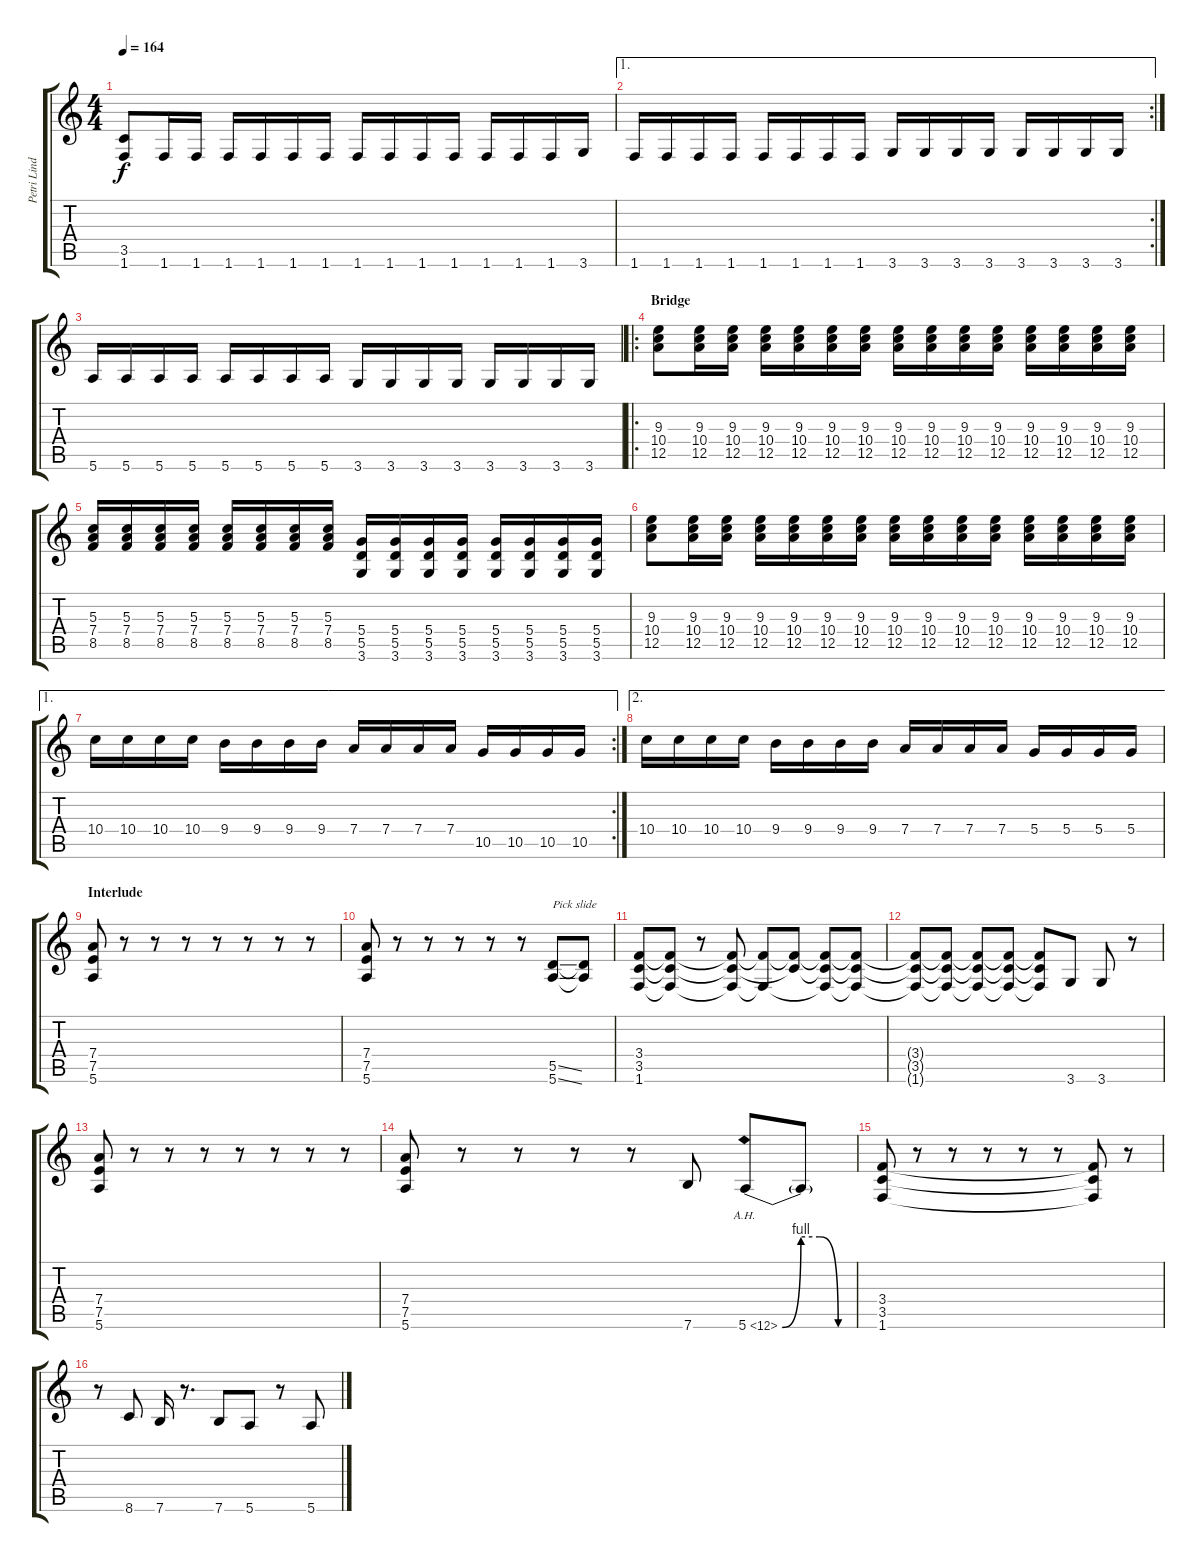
\track ("Petri Lindroos - Guitars, vocals" "Petri Lind") {instrument distortionguitar}
\staff {score tabs}
\tuning (E4 B3 G3 D3 A2 E2) {hide}
\ts (4 4)
\tempo 164
\clef g2
\ks c
(3.5 1.6).8{dy f} 1.6.16 1.6.16 1.6.16 1.6.16 1.6.16 1.6.16 1.6.16 1.6.16 1.6.16 1.6.16 1.6.16 1.6.16 1.6.16 3.6.16 |
\ae 1
\rc 2
1.6.16 1.6.16 1.6.16 1.6.16 1.6.16 1.6.16 1.6.16 1.6.16 3.6.16 3.6.16 3.6.16 3.6.16 3.6.16 3.6.16 3.6.16 3.6.16 |
5.6.16 5.6.16 5.6.16 5.6.16 5.6.16 5.6.16 5.6.16 5.6.16 3.6.16 3.6.16 3.6.16 3.6.16 3.6.16 3.6.16 3.6.16 3.6.16 |
\ro
\section ("" "Bridge")
(9.3 10.4 12.5).8 (9.3 10.4 12.5).16 (9.3 10.4 12.5).16 (9.3 10.4 12.5).16 (9.3 10.4 12.5).16 (9.3 10.4 12.5).16 (9.3 10.4 12.5).16 (9.3 10.4 12.5).16 (9.3 10.4 12.5).16 (9.3 10.4 12.5).16 (9.3 10.4 12.5).16 (9.3 10.4 12.5).16 (9.3 10.4 12.5).16 (9.3 10.4 12.5).16 (9.3 10.4 12.5).16 |
(5.3 7.4 8.5).16 (5.3 7.4 8.5).16 (5.3 7.4 8.5).16 (5.3 7.4 8.5).16 (5.3 7.4 8.5).16 (5.3 7.4 8.5).16 (5.3 7.4 8.5).16 (5.3 7.4 8.5).16 (5.4 5.5 3.6).16 (5.4 5.5 3.6).16 (5.4 5.5 3.6).16 (5.4 5.5 3.6).16 (5.4 5.5 3.6).16 (5.4 5.5 3.6).16 (5.4 5.5 3.6).16 (5.4 5.5 3.6).16 |
(9.3 10.4 12.5).8 (9.3 10.4 12.5).16 (9.3 10.4 12.5).16 (9.3 10.4 12.5).16 (9.3 10.4 12.5).16 (9.3 10.4 12.5).16 (9.3 10.4 12.5).16 (9.3 10.4 12.5).16 (9.3 10.4 12.5).16 (9.3 10.4 12.5).16 (9.3 10.4 12.5).16 (9.3 10.4 12.5).16 (9.3 10.4 12.5).16 (9.3 10.4 12.5).16 (9.3 10.4 12.5).16 |
\ae 1
\rc 2
10.4.16 10.4.16 10.4.16 10.4.16 9.4.16 9.4.16 9.4.16 9.4.16 7.4.16 7.4.16 7.4.16 7.4.16 10.5.16 10.5.16 10.5.16 10.5.16 |
\ae 2
10.4.16 10.4.16 10.4.16 10.4.16 9.4.16 9.4.16 9.4.16 9.4.16 7.4.16 7.4.16 7.4.16 7.4.16 5.4.16 5.4.16 5.4.16 5.4.16 |
\section ("" "Interlude")
(7.4 7.5 5.6).8{volume 13} r.8 r.8 r.8 r.8 r.8 r.8 r.8 |
(7.4 7.5 5.6).8 r.8 r.8 r.8 r.8 r.8 (5.5{ss} 5.6{ss}).8{txt "Pick slide"} (5.5{t} 5.6{t}).8 |
(3.4 3.5 1.6).8 (3.4{t} 3.5{t} 1.6{t}).8 r.8 (3.4{t} 3.5{t} 1.6{t}).8 (3.4{t} 1.6{t}).8 (3.4{t} 3.5{t}).8 (3.4{t} 3.5{t} 1.6{t}).8 (3.4{t} 3.5{t} 1.6{t}).8 |
(3.4{t} 3.5{t} 1.6{t}).8 (3.4{t} 3.5{t} 1.6{t}).8 (3.4{t} 3.5{t} 1.6{t}).8 (3.4{t} 3.5{t} 1.6{t}).8 (3.4{t} 3.5{t} 1.6{t}).8 3.6.8 3.6.8 r.8 |
(7.4 7.5 5.6).8 r.8 r.8 r.8 r.8 r.8 r.8 r.8 |
(7.4 7.5 5.6).8 r.8 r.8 r.8 r.8 7.6.8 5.6{be (custom 0 0 15 4 30 4 45 0 60 0) ah 7}.8 5.6{t}.8 |
(3.4 3.5 1.6).8{instrument distortionguitar} r.8 r.8 r.8 r.8 r.8 (3.4{t} 3.5{t} 1.6{t}).8 r.8 |
r.8 8.6.8 7.6.16 r.8{d} 7.6.8 5.6.8 r.8 5.6.8
